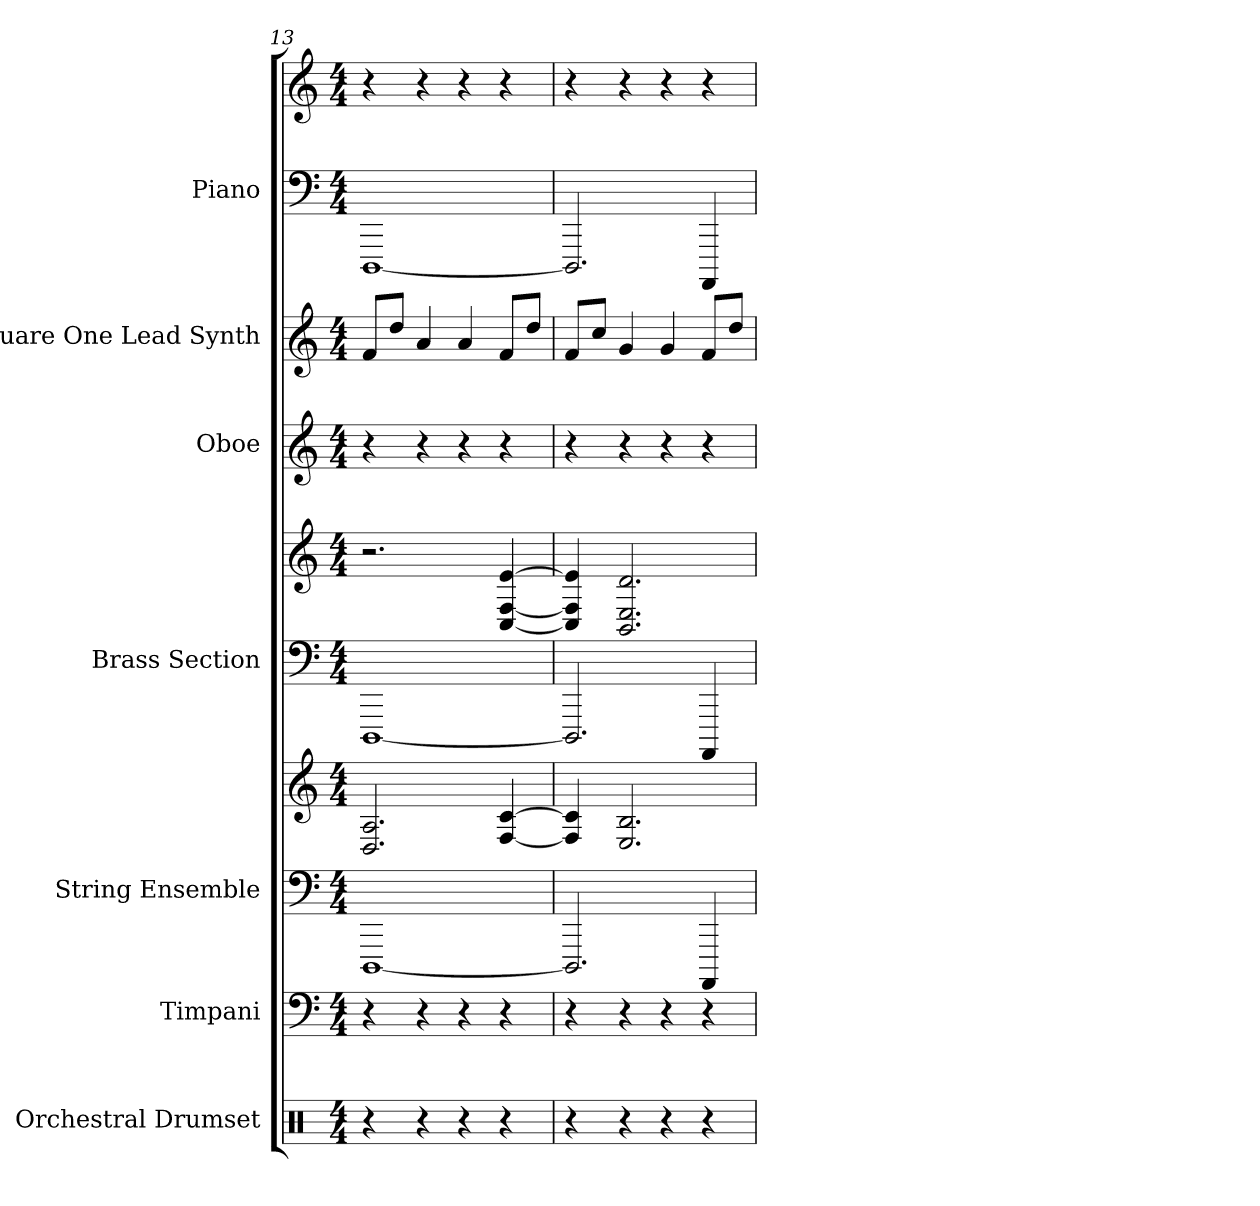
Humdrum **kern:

**kern	**kern	**kern	**kern	**kern	**kern	**kern	**kern	**kern	**kern
*part7	*part6	*part5	*part5	*part4	*part4	*part3	*part2	*part1	*part1
*staff10	*staff9	*staff8	*staff7	*staff6	*staff5	*staff4	*staff3	*staff2	*staff1
*I"Orchestral Drumset	*I"Timpani	*I"String Ensemble	*	*I"Brass Section	*	*I"Oboe	*I"Square One Lead Synth	*I"Piano	*
*I'Drums	*I'Timp.	*I'St. Ens.	*	*I'Brs. Se.	*	*I'Ob.	*I'Sq. 1 LS	*I'Pno.	*
*clefX	*clefF4	*clefF4	*clefG2	*clefF4	*clefG2	*clefG2	*clefG2	*clefF4	*clefG2
*k[]	*k[]	*k[]	*k[]	*k[]	*k[]	*k[]	*k[]	*k[]	*k[]
*M4/4	*M4/4	*M4/4	*M4/4	*M4/4	*M4/4	*M4/4	*M4/4	*M4/4	*M4/4
=13	=13	=13	=13	=13	=13	=13	=13	=13	=13
4r	4r	[1DDD	2.D 2.A	[1DDD	2.r	4r	8fL	[1DDD	4r
.	.	.	.	.	.	.	8ddJ	.	.
4r	4r	.	.	.	.	4r	4a	.	4r
4r	4r	.	.	.	.	4r	4a	.	4r
4r	4r	.	[4F [4c	.	[4C [4F [4e	4r	8fL	.	4r
.	.	.	.	.	.	.	8ddJ	.	.
=14	=14	=14	=14	=14	=14	=14	=14	=14	=14
4r	4r	2.DDD]	4F] 4c]	2.DDD]	4C] 4F] 4e]	4r	8fL	2.DDD]	4r
.	.	.	.	.	.	.	8ccJ	.	.
4r	4r	.	2.B 2.E	.	2.BB 2.E 2.d	4r	4g	.	4r
4r	4r	.	.	.	.	4r	4g	.	4r
4r	4r	4AAAA	.	4AAAA	.	4r	8fL	4AAAA	4r
.	.	.	.	.	.	.	8ddJ	.	.
=	=	=	=	=	=	=	=	=	=
*-	*-	*-	*-	*-	*-	*-	*-	*-	*-
